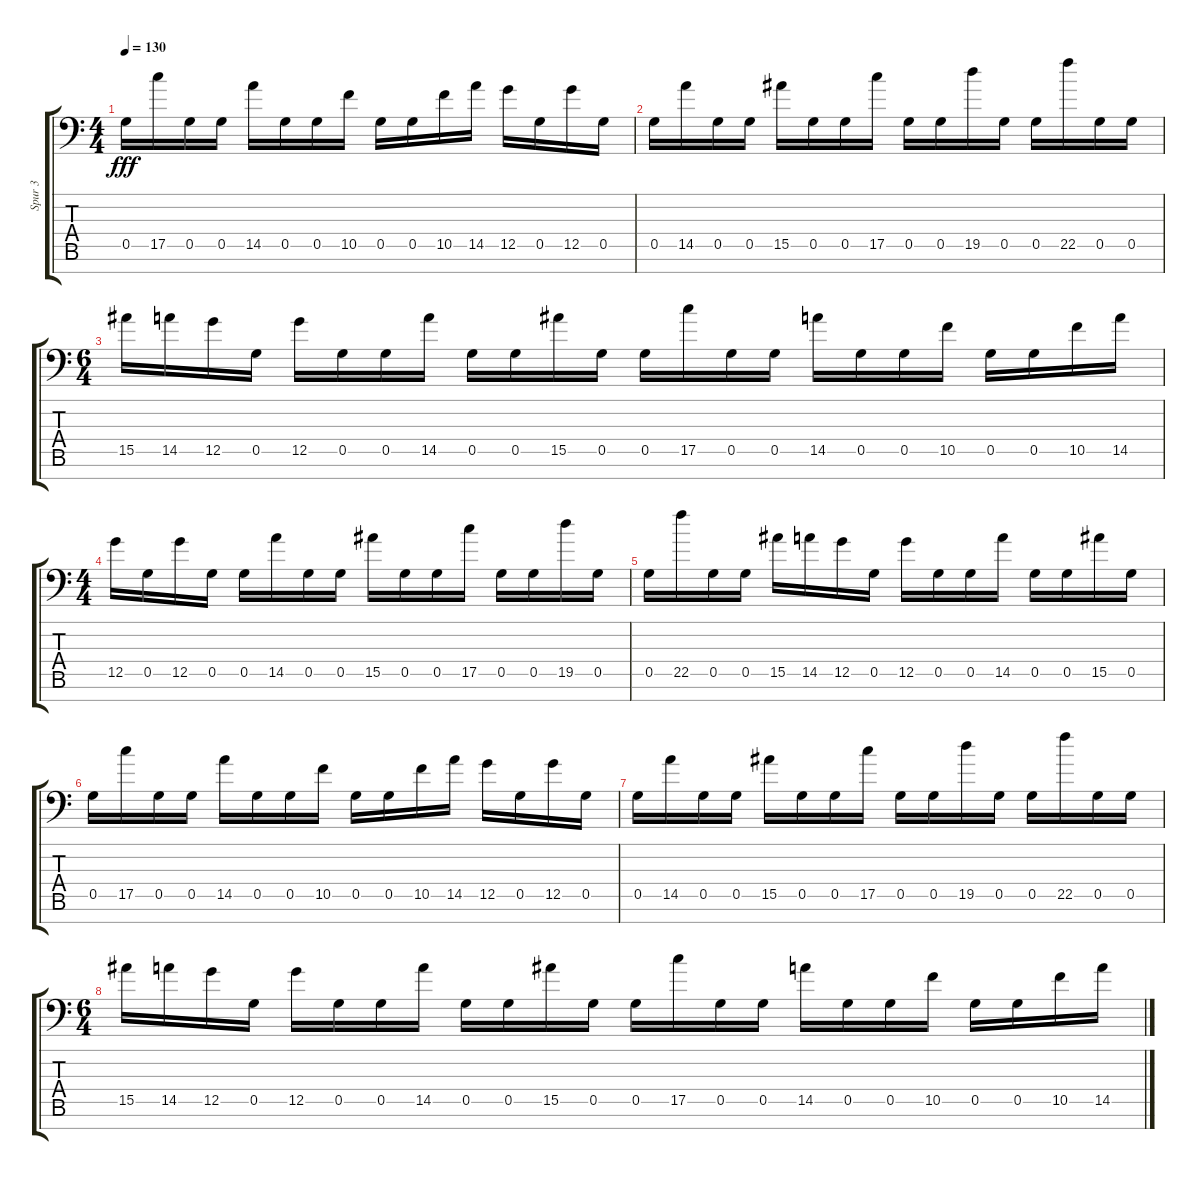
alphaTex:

\track ("Spur 3" "Spur 3") {instrument overdrivenguitar}
\staff {score tabs}
\tuning (D4 A3 F3 C3 G2 D2 G1) {hide}
\ts (4 4)
\tempo 130
\clef f4
\ks c
0.5.16{dy fff} 17.5.16 0.5.16 0.5.16 14.5.16 0.5.16 0.5.16 10.5.16 0.5.16 0.5.16 10.5.16 14.5.16 12.5.16 0.5.16 12.5.16 0.5.16 |
0.5.16 14.5.16 0.5.16 0.5.16 15.5.16 0.5.16 0.5.16 17.5.16 0.5.16 0.5.16 19.5.16 0.5.16 0.5.16 22.5.16 0.5.16 0.5.16 |
\ts (6 4)
15.5.16 14.5.16 12.5.16 0.5.16 12.5.16 0.5.16 0.5.16 14.5.16 0.5.16 0.5.16 15.5.16 0.5.16 0.5.16 17.5.16 0.5.16 0.5.16 14.5.16 0.5.16 0.5.16 10.5.16 0.5.16 0.5.16 10.5.16 14.5.16 |
\ts (4 4)
12.5.16 0.5.16 12.5.16 0.5.16 0.5.16 14.5.16 0.5.16 0.5.16 15.5.16 0.5.16 0.5.16 17.5.16 0.5.16 0.5.16 19.5.16 0.5.16 |
0.5.16 22.5.16 0.5.16 0.5.16 15.5.16 14.5.16 12.5.16 0.5.16 12.5.16 0.5.16 0.5.16 14.5.16 0.5.16 0.5.16 15.5.16 0.5.16 |
0.5.16 17.5.16 0.5.16 0.5.16 14.5.16 0.5.16 0.5.16 10.5.16 0.5.16 0.5.16 10.5.16 14.5.16 12.5.16 0.5.16 12.5.16 0.5.16 |
0.5.16 14.5.16 0.5.16 0.5.16 15.5.16 0.5.16 0.5.16 17.5.16 0.5.16 0.5.16 19.5.16 0.5.16 0.5.16 22.5.16 0.5.16 0.5.16 |
\ts (6 4)
15.5.16 14.5.16 12.5.16 0.5.16 12.5.16 0.5.16 0.5.16 14.5.16 0.5.16 0.5.16 15.5.16 0.5.16 0.5.16 17.5.16 0.5.16 0.5.16 14.5.16 0.5.16 0.5.16 10.5.16 0.5.16 0.5.16 10.5.16 14.5.16
